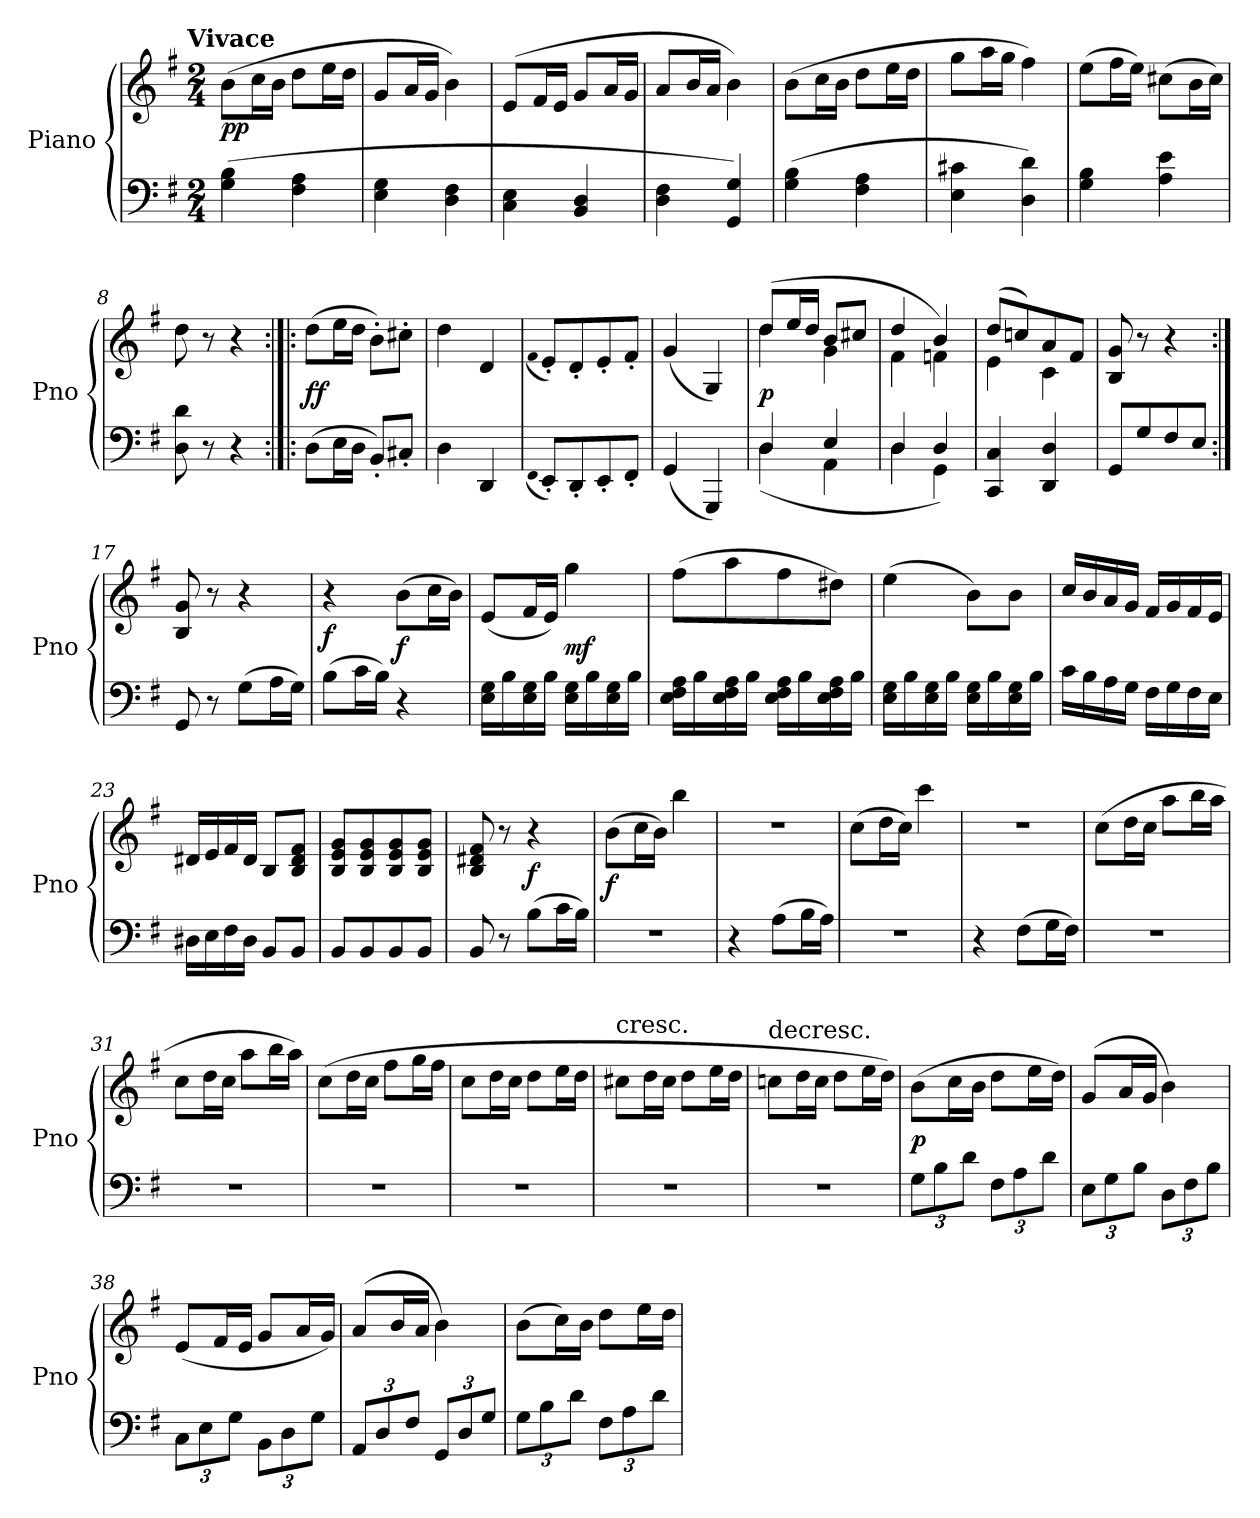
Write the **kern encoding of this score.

**kern	**kern	**dynam
*part1	*part1	*part1
*staff2	*staff1	*staff1/2
*I"Piano	*	*
*I'Pno	*	*
*clefF4	*clefG2	*
*k[f#]	*k[f#]	*
*G:	*G:	*
!!LO:TX:omd:t=Vivace
*M2/4	*M2/4	*
*MM144	*MM144	*
=1	=1	=1
(4G\ 4B\	(8b\L	p p
.	16cc\L	.
.	16b\JJ	.
4F#\ 4A\	8dd\L	.
.	16ee\L	.
.	16dd\JJ	.
=2	=2	=2
4E\ 4G\	8g/L	.
.	16a/L	.
.	16g/JJ	.
4D\ 4F#\	4b\)	.
=3	=3	=3
4C\ 4E\	(8e/L	.
.	16f#/L	.
.	16e/JJ	.
4BB/ 4D/	8g/L	.
.	16a/L	.
.	16g/JJ	.
=4	=4	=4
4D\ 4F#\	8a/L	.
.	16b/L	.
.	16a/JJ	.
4GG/ 4G/)	4b\)	.
=5	=5	=5
(4G\ 4B\	(8b\L	.
.	16cc\L	.
.	16b\JJ	.
4F#\ 4A\	8dd\L	.
.	16ee\L	.
.	16dd\JJ	.
=6	=6	=6
4E\ 4c#X\	8gg\L	.
.	16aa\L	.
.	16gg\JJ	.
4D\ 4d\)	4ff#\)	.
=7	=7	=7
4G\ 4B\	(8ee\L	.
.	16ff#\L	.
.	16ee\JJ)	.
4A\ 4e\	(8cc#X\L	.
.	16b\L	.
.	16cc#\JJ)	.
=8	=8	=8
8D\ 8d\	8dd\	.
8r	8r	.
4r	4r	.
=9:|!|:	=9:|!|:	=9:|!|:
(8D\L	(8dd\L	f f
16E\L	16ee\L	.
16D\JJ	16dd\JJ	.
8BB'/L)	8b'\L)	.
8C#X'/J	8cc#X'\J	.
=10	=10	=10
4D\	4dd\	.
4DD/	4d/	.
=11	=11	=11
(qFF#	(qf#	.
8EE'/L)	8e'/L)	.
8DD'/	8d'/	.
8EE'/	8e'/	.
8FF#'/J	8f#'/J	.
=12	=12	=12
(4GG/	(4g/	.
4GGG/)	4G/)	.
=13	=13	=13
*^	*^	*
4D/	(4D\	(8dd/L	4dd\	p
.	.	16ee/L	.	.
.	.	16dd/JJ	.	.
4E/	4AA\	8b/L	4g\	.
.	.	8cc#X/J	.	.
=14	=14	=14	=14	=14
4D/	4D\	4dd/	4f#\	.
4D/)	4GG\	4b/)	4fn\	.
*v	*v	*	*	*
=15	=15	=15	=15
4CC/ 4C/	(8dd/L	4e\	.
.	8ccn/)	.	.
4DD/ 4D/	8a/	4c\	.
.	8f#/J	.	.
*	*v	*v	*
=16	=16	=16
8GG/L	8B/ 8g/	.
8G/	8r	.
8F#/	4r	.
8E/J	.	.
=17:|!	=17:|!	=17:|!
8GG/	8B/ 8g/	.
8r	8r	.
(8G\L	4r	.
16A\L	.	.
16G\JJ)	.	.
=18	=18	=18
(8B\L	4r	f
16c\L	.	.
16B\JJ)	.	.
4r	(8b\L	f
.	16cc\L	.
.	16b\JJ)	.
=19	=19	=19
16E\ 16G\LL	(8e/L	.
16B\	.	.
16E\ 16G\	16f#/L	.
16B\JJ	16e/JJ)	.
16E\ 16G\LL	4gg\	mf
16B\	.	.
16E\ 16G\	.	.
16B\JJ	.	.
=20	=20	=20
16E\ 16F#\ 16A\LL	(8ff#\L	.
16B\	.	.
16E\ 16F#\ 16A\	8aa\	.
16B\JJ	.	.
16E\ 16F#\ 16A\LL	8ff#\	.
16B\	.	.
16E\ 16F#\ 16A\	8dd#X\J)	.
16B\JJ	.	.
=21	=21	=21
16E\ 16G\LL	(4ee\	.
16B\	.	.
16E\ 16G\	.	.
16B\JJ	.	.
16E\ 16G\LL	8b\L)	.
16B\	.	.
16E\ 16G\	8b\J	.
16B\JJ	.	.
=22	=22	=22
16c\LL	16cc/LL	.
16B\	16b/	.
16A\	16a/	.
16G\JJ	16g/JJ	.
16F#\LL	16f#/LL	.
16G\	16g/	.
16F#\	16f#/	.
16E\JJ	16e/JJ	.
=23	=23	=23
16D#X\LL	16d#X/LL	.
16E\	16e/	.
16F#\	16f#/	.
16D#\JJ	16d#/JJ	.
8BB/L	8B/L	.
8BB/J	8B/ 8d#/ 8f#/J	.
=24	=24	=24
8BB/L	8B/ 8e/ 8g/L	.
8BB/	8B/ 8e/ 8g/	.
8BB/	8B/ 8e/ 8g/	.
8BB/J	8B/ 8e/ 8g/J	.
=25	=25	=25
8BB/	8B/ 8d#X/ 8f#/	.
8r	8r	.
(8B\L	4r	f
16c\L	.	.
16B\JJ)	.	.
=26	=26	=26
2r	(8b\L	f
.	16cc\L	.
.	16b\JJ)	.
.	4bb\	.
=27	=27	=27
4r	2r	.
(8A\L	.	.
16B\L	.	.
16A\JJ)	.	.
=28	=28	=28
2r	(8cc\L	.
.	16dd\L	.
.	16cc\JJ)	.
.	4ccc\	.
=29	=29	=29
4r	2r	.
(8F#\L	.	.
16G\L	.	.
16F#\JJ)	.	.
=30	=30	=30
2r	(8cc\L	.
.	16dd\L	.
.	16cc\JJ	.
.	8aa\L	.
.	16bb\L	.
.	16aa\JJ	.
=31	=31	=31
2r	8cc\L	.
.	16dd\L	.
.	16cc\JJ	.
.	8aa\L	.
.	16bb\L	.
.	16aa\JJ)	.
=32	=32	=32
2r	(8cc\L	.
.	16dd\L	.
.	16cc\JJ	.
.	8ff#\L	.
.	16gg\L	.
.	16ff#\JJ	.
=33	=33	=33
2r	8cc\L	.
.	16dd\L	.
.	16cc\JJ	.
.	8dd\L	.
.	16ee\L	.
.	16dd\JJ	.
=34	=34	=34
!	!LO:TX:t=cresc.	!
2r	8cc#X\L	.
.	16dd\L	.
.	16cc#\JJ	.
.	8dd\L	.
.	16ee\L	.
.	16dd\JJ	.
=35	=35	=35
!	!LO:TX:t=decresc.	!
2r	8ccn\L	.
.	16dd\L	.
.	16cc\JJ	.
.	8dd\L	.
.	16ee\L	.
.	16dd\JJ)	.
=36	=36	=36
12G\L	(8b\L	p
12B\	.	.
.	16cc\L	.
12d\J	.	.
.	16b\JJ	.
12F#\L	8dd\L	.
12A\	.	.
.	16ee\L	.
12d\J	.	.
.	16dd\JJ)	.
=37	=37	=37
12E\L	(8g/L	.
12G\	.	.
.	16a/L	.
12B\J	.	.
.	16g/JJ	.
12D\L	4b\)	.
12F#\	.	.
12B\J	.	.
=38	=38	=38
12C\L	(8e/L	.
12E\	.	.
.	16f#/L	.
12G\J	.	.
.	16e/JJ	.
12BB\L	8g/L	.
12D\	.	.
.	16a/L	.
12G\J	.	.
.	16g/JJ)	.
=39	=39	=39
12AA/L	(8a/L	.
12D/	.	.
.	16b/L	.
12F#/J	.	.
.	16a/JJ	.
12GG/L	4b\)	.
12D/	.	.
12G/J	.	.
=40	=40	=40
12G\L	(8b\L	.
12B\	.	.
.	16cc\L)	.
12d\J	.	.
.	16b\JJ	.
12F#\L	8dd\L	.
12A\	.	.
.	16ee\L	.
12d\J	.	.
.	16dd\JJ	.
=	=	=
*-	*-	*-
